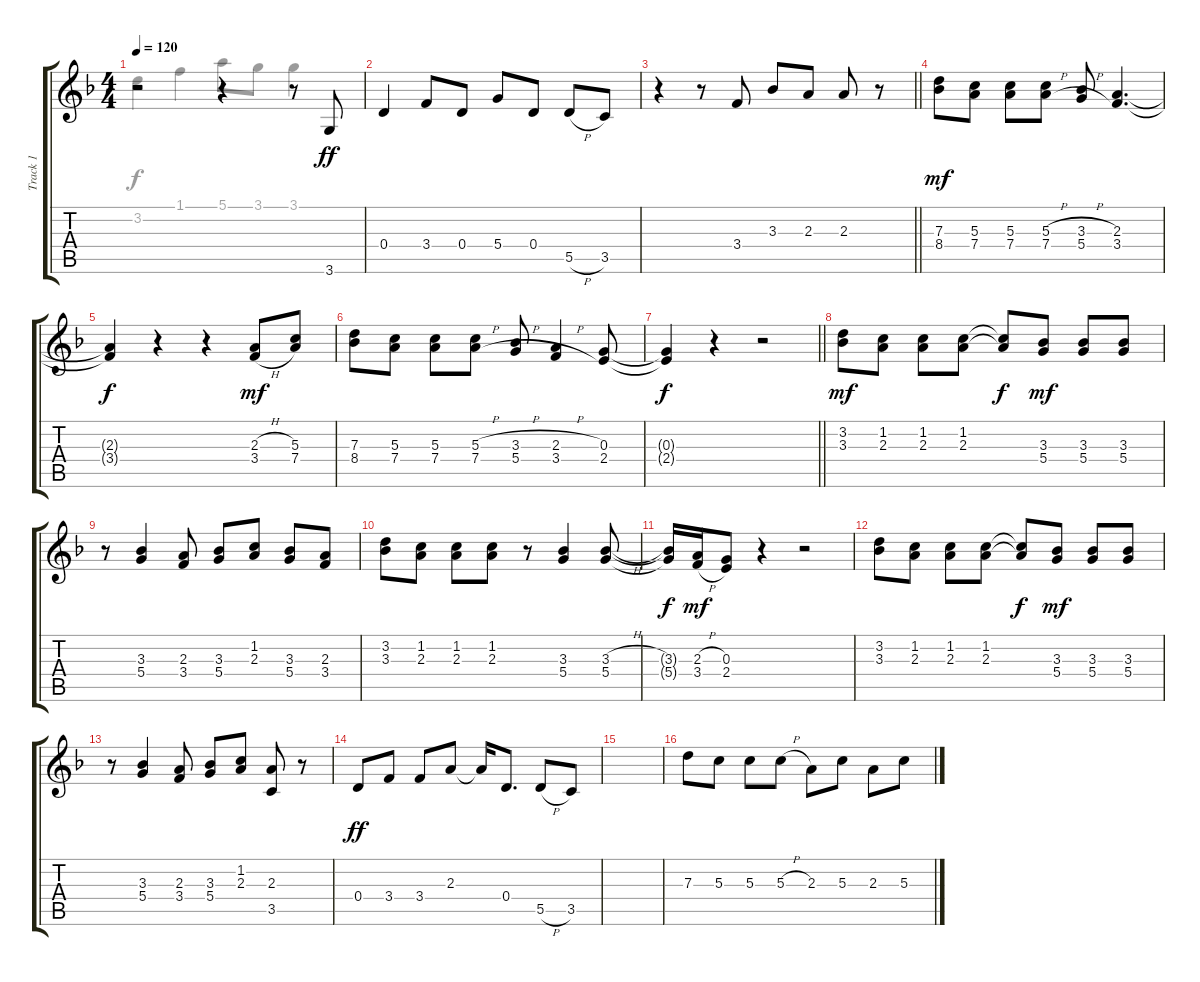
\track ("Track 1" "Track 1") {instrument electricguitarjazz}
\staff {score tabs}
\tuning (E4 B3 G3 D3 A2 E2) {hide}
\voice
\ts (4 4)
\tempo 120
\clef g2
\ks f
r.2{dy ff} r.4 r.8 3.6.8 |
0.4.4 3.4.8 0.4.8 5.4.8 0.4.8 5.5{h}.8 3.5.8 |
\barLineRight lightlight
r.4 r.8 3.4.8 3.3.8 2.3.8 2.3.8 r.8 |
(7.3 8.4).8{dy mf} (5.3 7.4).8 (5.3 7.4).8 (5.3{h} 7.4{h}).8 (3.3{h} 5.4{h}).8 (2.3 3.4).4{d} |
(2.3{t} 3.4{t}).4{dy f} r.4 r.4 (2.3{h} 3.4{h}).8{dy mf} (5.3 7.4).8 |
(7.3 8.4).8 (5.3 7.4).8 (5.3 7.4).8 (5.3{h} 7.4{h}).8 (3.3{h} 5.4{h}).8 (2.3{h} 3.4{h}).4 (0.3 2.4).8 |
\barLineRight lightlight
(0.3{t} 2.4{t}).4{dy f} r.4 r.2 |
(3.2 3.3).8{dy mf} (1.2 2.3).8 (1.2 2.3).8 (1.2 2.3).8 (1.2{t} 2.3{t}).8{dy f} (3.3 5.4).8{dy mf} (3.3 5.4).8 (3.3 5.4).8 |
r.8 (3.3 5.4).4 (2.3 3.4).8 (3.3 5.4).8 (1.2 2.3).8 (3.3 5.4).8 (2.3 3.4).8 |
(3.2 3.3).8 (1.2 2.3).8 (1.2 2.3).8 (1.2 2.3).8 r.8 (3.3 5.4).4 (3.3{h} 5.4).8 |
(3.3{t} 5.4{t}).16{dy f} (2.3{h} 3.4{h}).16{dy mf} (0.3 2.4).8 r.4 r.2 |
(3.2 3.3).8 (1.2 2.3).8 (1.2 2.3).8 (1.2 2.3).8 (1.2{t} 2.3{t}).8{dy f} (3.3 5.4).8{dy mf} (3.3 5.4).8 (3.3 5.4).8 |
r.8 (3.3 5.4).4 (2.3 3.4).8 (3.3 5.4).8 (1.2 2.3).8 (2.3 3.5).8 r.8 |
0.4.8{dy ff} 3.4.8 3.4.8 2.3.8 2.3{t}.16 0.4.8{d} 5.5{h}.8 3.5.8 |
|
7.3.8 5.3.8 5.3.8 5.3{h}.8 2.3.8 5.3.8 2.3.8 5.3.8
\voice
\clef g2
\ottava regular
\simile none
\ks f
3.2.4{dy f} 1.1.4 5.1.8 3.1.8 3.1.4 |
|
\barLineRight lightlight
|
|
|
|
\barLineRight lightlight
|
|
|
|
|
|
|
|
|
